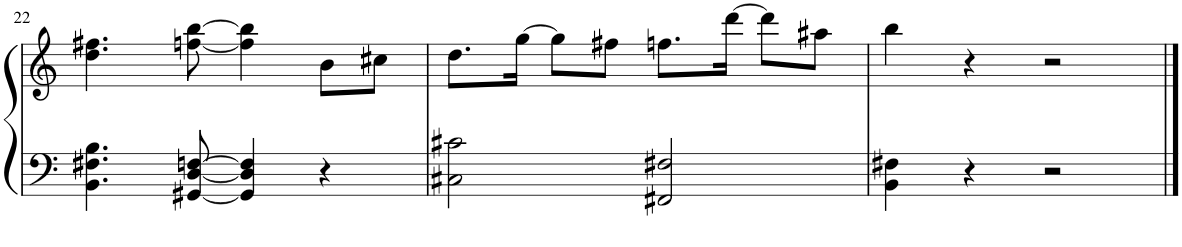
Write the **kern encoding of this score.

**kern	**kern
*part1	*part1
*staff2	*staff1
*I"Piano	*
*I'Pno.	*
!!LO:PB:g=z
*clefF4	*clefG2
*k[]	*k[]
*M4/4	*M4/4
=22	=22
4.BB\ 4.F#X\ 4.B\	4.dd\ 4.ff#X\
[8GG#X/ [8D/ [8Fn/	[8ffn\ [8bb\
4GG#/] 4D/] 4F/]	4ff\] 4bb\]
4r	8b\L
.	8cc#X\J
=23	=23
2C#X\ 2c#X\	8.dd\L
.	[16gg\Jk
.	8gg\L]
.	8ff#X\J
2FF#X/ 2F#X/	8.ffn\L
.	[16ddd\Jk
.	8ddd\L]
.	8aa#X\J
=24	=24
4BB\ 4F#X\	4bb\
4r	4r
2r	2r
==	==
*-	*-
